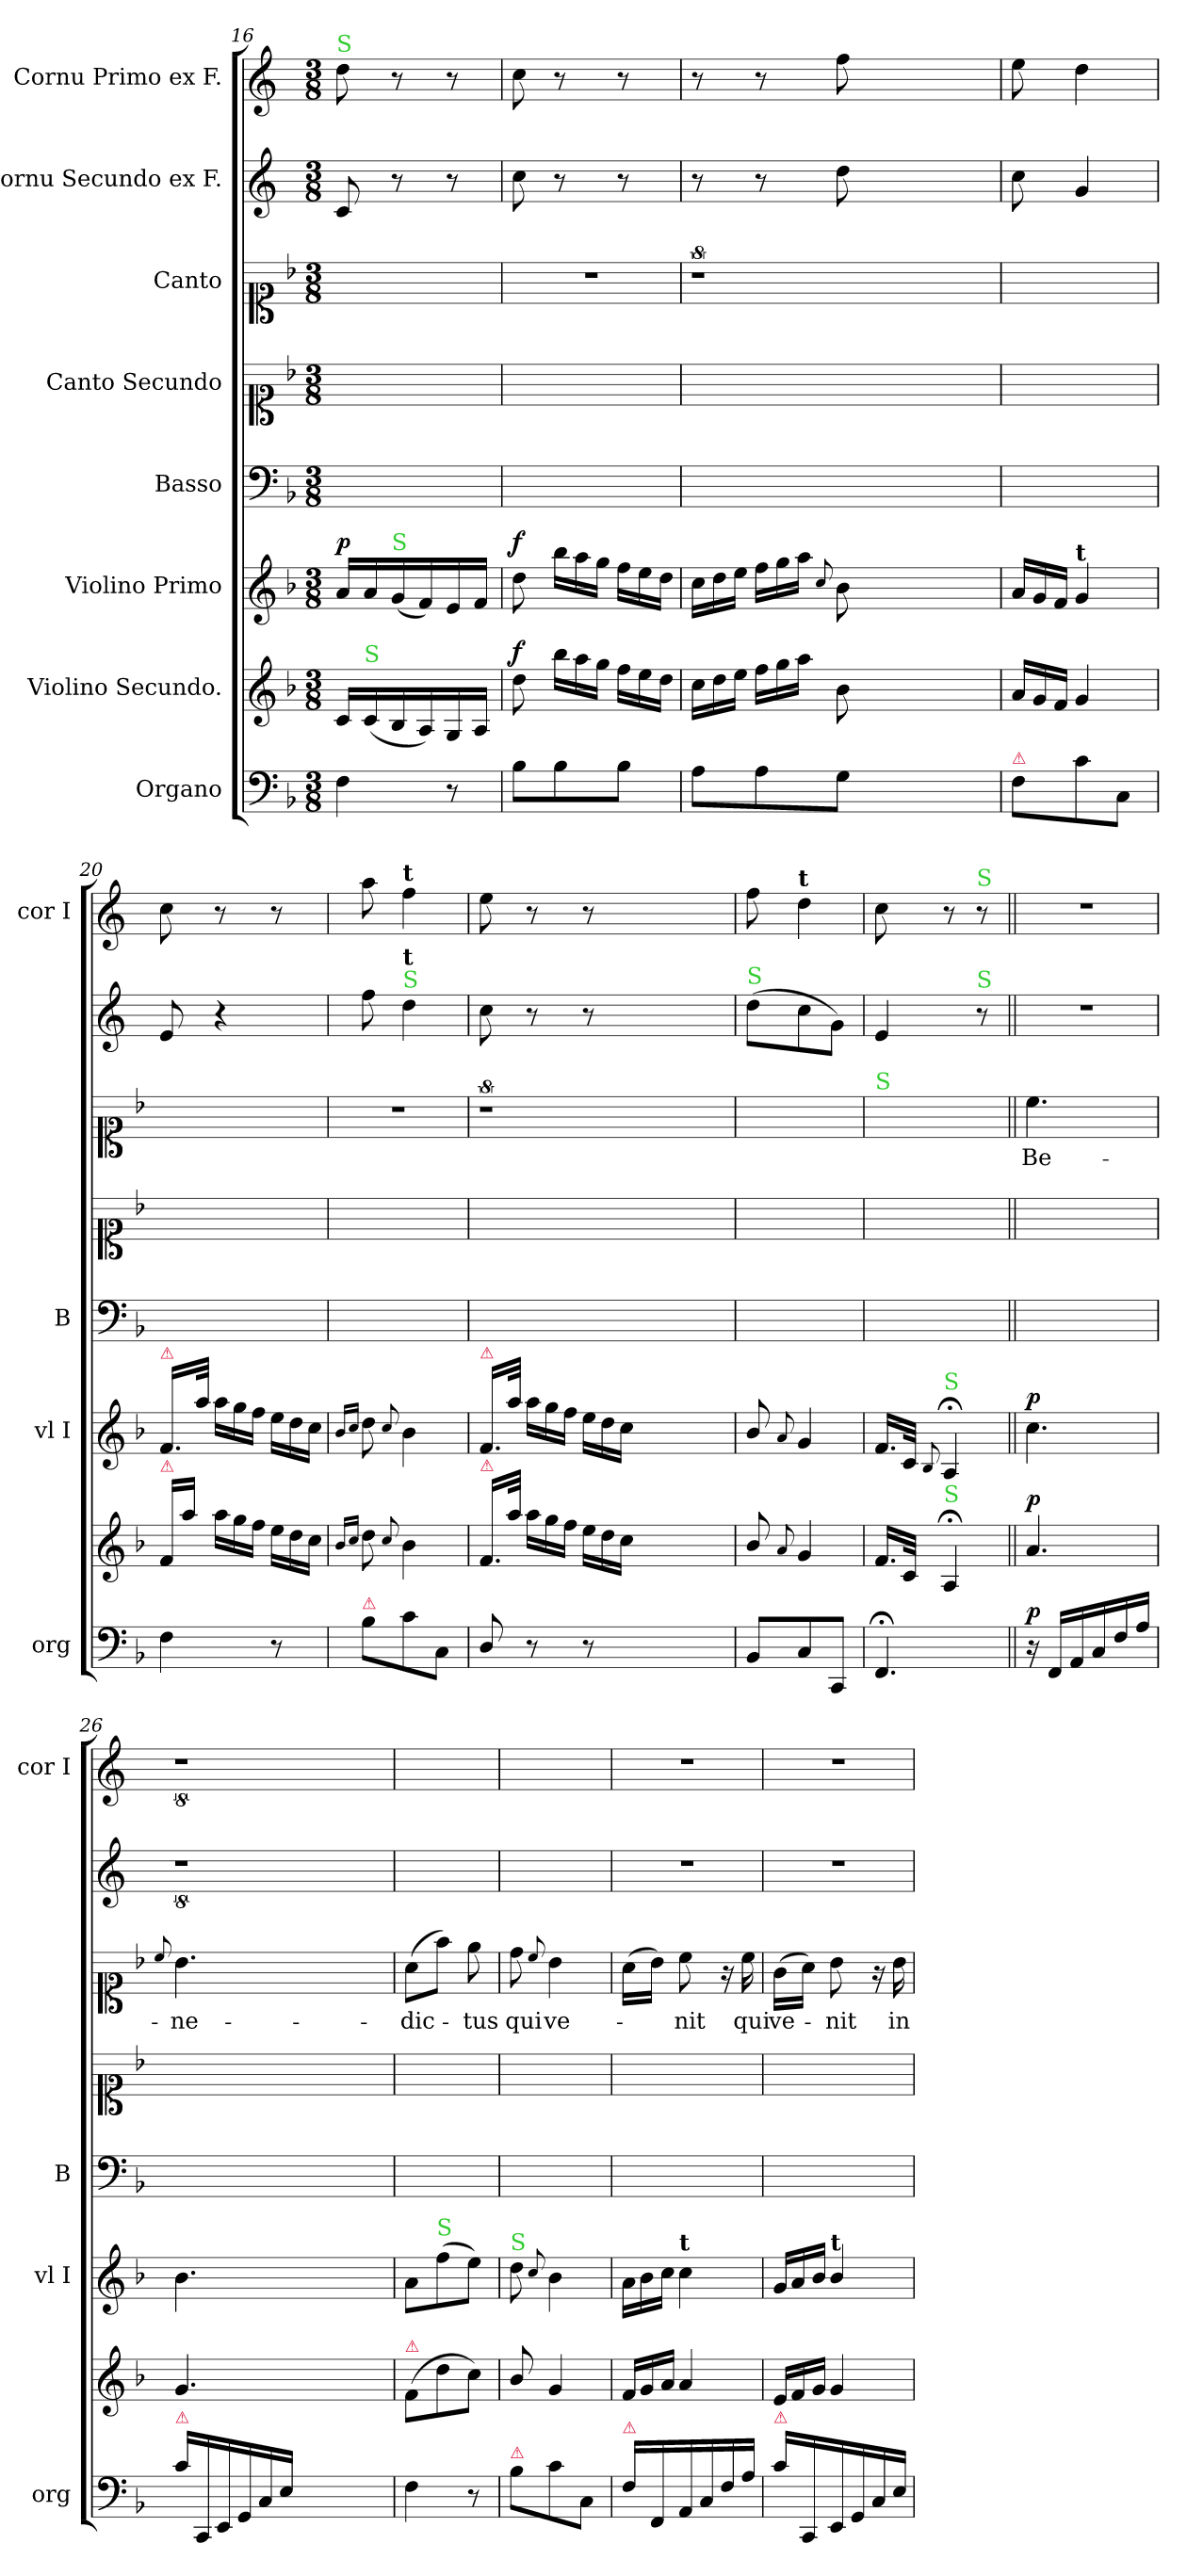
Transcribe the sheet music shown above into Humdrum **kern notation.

**kern	**dynam	**kern	**dynam	**kern	**dynam	**kern	**kern	**kern	**text	**kern	**kern
*part8	*part8	*part7	*part7	*part6	*part6	*part5	*part4	*part3	*part3	*part2	*part1
*staff8	*staff8	*staff7	*staff7	*staff6	*staff6	*staff5	*staff4	*staff3	*staff3	*staff2	*staff1
*I"Organo	*	*I"Violino Secundo.	*	*I"Violino Primo	*	*I"Basso	*I"Canto Secundo	*I"Canto	*	*I"Cornu Secundo ex F.	*I"Cornu Primo ex F.
*I'org	*	*	*	*I'vl I	*	*I'B	*	*	*	*	*I'cor I
*clefF4	*	*clefG2	*	*clefG2	*	*clefF4	*clefC1	*clefC1	*	*clefG2	*clefG2
*	*	*	*	*	*	*	*	*	*	*ITrd4c7	*ITrd4c7
*k[b-]	*	*k[b-]	*	*k[b-]	*	*k[b-]	*k[b-]	*k[b-]	*	*k[b-]	*k[b-]
*F:	*	*F:	*	*F:	*	*F:	*F:	*F:	*	*F:	*F:
*M3/8	*	*M3/8	*	*M3/8	*	*M3/8	*M3/8	*M3/8	*	*M3/8	*M3/8
=16	=16	=16	=16	=16	=16	=16	=16	=16	=16	=16	=16
!	!	!	!	!	!	!	!	!	!	!	!LO:TX:a:color=limegreen:t=S
!	!	!	!	!	!LO:DY:a	!	!	!	!	!	!
4F\	.	16c/LL	.	16a/LL	p	4.ryy	4.ryy	4.ryy	.	8F/	8g\
!	!	!LO:TX:a:color=limegreen:t=S	!	!	!	!	!	!	!	!	!
.	.	(16c/	.	16a/	.	.	.	.	.	.	.
!	!	!	!	!LO:TX:a:color=limegreen:t=S	!	!	!	!	!	!	!
.	.	16B-/	.	(16g/	.	.	.	.	.	8r	8r
.	.	16A/)	.	16f/)	.	.	.	.	.	.	.
8r	.	16G/	.	16e/	.	.	.	.	.	8r	8r
.	.	16A/JJ	.	16f/JJ	.	.	.	.	.	.	.
=17	=17	=17	=17	=17	=17	=17	=17	=17	=17	=17	=17
!	!	!	!LO:DY:a	!	!LO:DY:a	!	!	!	!	!	!
8B-\L	.	8dd\	f	8dd\	f	4.ryy	4.ryy	4.r	.	8f\	8f\
*	*	*Xtuplet	*	*Xtuplet	*	*	*	*	*	*	*
8B-\	.	24bb-\LL	.	24bb-\LL	.	.	.	.	.	8r	8r
.	.	24aa\	.	24aa\	.	.	.	.	.	.	.
.	.	24gg\JJ	.	24gg\JJ	.	.	.	.	.	.	.
8B-\J	.	24ff\LL	.	24ff\LL	.	.	.	.	.	8r	8r
.	.	24ee\	.	24ee\	.	.	.	.	.	.	.
.	.	24dd\JJ	.	24dd\JJ	.	.	.	.	.	.	.
=18	=18	=18	=18	=18	=18	=18	=18	=18	=18	=18	=18
8A\L	.	24cc\LL	.	24cc\LL	.	4.ryy	4.ryy	8%9r	.	8r	8r
.	.	24dd\	.	24dd\	.	.	.	.	.	.	.
.	.	24ee\JJ	.	24ee\JJ	.	.	.	.	.	.	.
8A\	.	24ff\LL	.	24ff\LL	.	.	.	.	.	8r	8r
.	.	24gg\	.	24gg\	.	.	.	.	.	.	.
.	.	24aa\JJ	.	24aa\JJ	.	.	.	.	.	.	.
.	.	.	.	8qqcc/	.	.	.	.	.	.	.
8G\J	.	8b-\	.	8b-\	.	.	.	.	.	8g\	8b-\
2.ryy	.	2.ryy	.	2.ryy	.	2.ryy	2.ryy	.	.	2.ryy	2.ryy
=19	=19	=19	=19	=19	=19	=19	=19	=19	=19	=19	=19
!LO:TX:a:color=crimson:t=⚠	!	!	!	!	!	!	!	!	!	!	!
8F\L	.	24a/LL	.	24a/LL	.	4.ryy	4.ryy	4.ryy	.	8f\	8a\
.	.	24g/	.	24g/	.	.	.	.	.	.	.
.	.	24f/JJ	.	24f/JJ	.	.	.	.	.	.	.
!	!	!	!	!LO:TX:a:B:t=t	!	!	!	!	!	!	!
8c\	.	4g/	.	4g/	.	.	.	.	.	4c/	4g\
8C/J	.	.	.	.	.	.	.	.	.	.	.
=20	=20	=20	=20	=20	=20	=20	=20	=20	=20	=20	=20
!	!	!	!	!LO:TX:a:color=crimson:t=⚠	!	!	!	!	!	!	!
!	!	!LO:TX:a:color=crimson:t=⚠	!	!	!	!	!	!	!	!	!
4F\	.	16f/LL	.	16.f/LL	.	4.ryy	4.ryy	4.ryy	.	8A/	8f\
.	.	16aa\JJ	.	.	.	.	.	.	.	.	.
.	.	.	.	32aa\JJk	.	.	.	.	.	.	.
.	.	24aa\LL	.	24aa\LL	.	.	.	.	.	4r	8r
.	.	24gg\	.	24gg\	.	.	.	.	.	.	.
.	.	24ff\JJ	.	24ff\JJ	.	.	.	.	.	.	.
8r	.	24ee\LL	.	24ee\LL	.	.	.	.	.	.	8r
.	.	24dd\	.	24dd\	.	.	.	.	.	.	.
.	.	24cc\JJ	.	24cc\JJ	.	.	.	.	.	.	.
=21	=21	=21	=21	=21	=21	=21	=21	=21	=21	=21	=21
.	.	16qqb-/LL	.	16qqb-/LL	.	.	.	.	.	.	.
.	.	16qqcc/JJ	.	16qqcc/JJ	.	.	.	.	.	.	.
!LO:TX:a:color=crimson:t=⚠	!	!	!	!	!	!	!	!	!	!	!
8B-\L	.	8dd\	.	8dd\	.	4.ryy	4.ryy	4.r	.	8b-\	8dd\
.	.	8qqcc/	.	8qqcc/	.	.	.	.	.	.	.
!	!	!	!	!	!	!	!	!	!	!	!LO:TX:a:B:t=t
!	!	!	!	!	!	!	!	!	!	!LO:TX:a:color=limegreen:t=S	!
!	!	!	!	!	!	!	!	!	!	!LO:TX:a:B:t=t	!
8c\	.	4b-\	.	4b-\	.	.	.	.	.	4g\	4b-\
8C\J	.	.	.	.	.	.	.	.	.	.	.
=22	=22	=22	=22	=22	=22	=22	=22	=22	=22	=22	=22
!	!	!	!	!LO:TX:a:color=crimson:t=⚠	!	!	!	!	!	!	!
!	!	!LO:TX:a:color=crimson:t=⚠	!	!	!	!	!	!	!	!	!
8D/	.	16.f/LL	.	16.f/LL	.	4.ryy	4.ryy	8%9r	.	8f\	8a\
.	.	32aa\JJk	.	32aa\JJk	.	.	.	.	.	.	.
8r	.	24aa\LL	.	24aa\LL	.	.	.	.	.	8r	8r
.	.	24gg\	.	24gg\	.	.	.	.	.	.	.
.	.	24ff\JJ	.	24ff\JJ	.	.	.	.	.	.	.
8r	.	24ee\LL	.	24ee\LL	.	.	.	.	.	8r	8r
.	.	24dd\	.	24dd\	.	.	.	.	.	.	.
.	.	24cc\JJ	.	24cc\JJ	.	.	.	.	.	.	.
2.ryy	.	2.ryy	.	2.ryy	.	2.ryy	2.ryy	.	.	2.ryy	2.ryy
=23	=23	=23	=23	=23	=23	=23	=23	=23	=23	=23	=23
!	!	!	!	!	!	!	!	!	!	!LO:TX:a:color=limegreen:t=S	!
8BB-/L	.	8b-/	.	8b-/	.	4.ryy	4.ryy	4.ryy	.	(8g\L	8b-\
.	.	8qqa/	.	8qqa/	.	.	.	.	.	.	.
!	!	!	!	!	!	!	!	!	!	!	!LO:TX:a:B:t=t
8C/	.	4g/	.	4g/	.	.	.	.	.	8f\	4g\
8CC/J	.	.	.	.	.	.	.	.	.	8c\J)	.
=24	=24	=24	=24	=24	=24	=24	=24	=24	=24	=24	=24
!	!	!	!	!	!	!	!	!LO:TX:a:color=limegreen:t=S	!	!	!
4.FF;</	.	16.f/LL	.	16.f/LL	.	4.ryy	4.ryy	4.ryy	.	4A/	8f\
.	.	32c/JJk	.	32c/JJk	.	.	.	.	.	.	.
.	.	.	.	8qqB-/	.	.	.	.	.	.	.
!	!	!	!	!LO:TX:a:color=limegreen:t=S	!	!	!	!	!	!	!
!	!	!LO:TX:a:color=limegreen:t=S	!	!	!	!	!	!	!	!	!
.	.	4A;</	.	4A;</	.	.	.	.	.	.	8r
!	!	!	!	!	!	!	!	!	!	!	!LO:TX:a:color=limegreen:t=S
!	!	!	!	!	!	!	!	!	!	!LO:TX:a:color=limegreen:t=S	!
.	.	.	.	.	.	.	.	.	.	8r	8r
=25||	=25||	=25||	=25||	=25||	=25||	=25||	=25||	=25||	=25||	=25||	=25||
!	!LO:DY:a	!	!LO:DY:a	!	!LO:DY:a	!	!	!	!	!	!
16r	p	4.a/	p	4.cc\	p	4.ryy	4.ryy	4.cc\	Be-	4.r	4.r
16FF/LL	.	.	.	.	.	.	.	.	.	.	.
16AA/	.	.	.	.	.	.	.	.	.	.	.
16C/	.	.	.	.	.	.	.	.	.	.	.
16F/	.	.	.	.	.	.	.	.	.	.	.
16A/JJ	.	.	.	.	.	.	.	.	.	.	.
=26	=26	=26	=26	=26	=26	=26	=26	=26	=26	=26	=26
.	.	.	.	.	.	.	.	8qqcc/	.	.	.
!LO:TX:a:color=crimson:t=⚠	!	!	!	!	!	!	!	!	!	!	!
16c\LL	.	4.g/	.	4.b-\	.	4.ryy	4.ryy	4.b-\	-ne-	8%9r	8%9r
16CC/	.	.	.	.	.	.	.	.	.	.	.
16EE/	.	.	.	.	.	.	.	.	.	.	.
16GG/	.	.	.	.	.	.	.	.	.	.	.
16C/	.	.	.	.	.	.	.	.	.	.	.
16E/JJ	.	.	.	.	.	.	.	.	.	.	.
2.ryy	.	2.ryy	.	2.ryy	.	2.ryy	2.ryy	2.ryy	.	.	.
=27	=27	=27	=27	=27	=27	=27	=27	=27	=27	=27	=27
!	!	!LO:TX:a:color=crimson:t=⚠	!	!	!	!	!	!	!	!	!
4F\	.	(8f/L	.	8a\L	.	4.ryy	4.ryy	(8a\L	-dic-	4.ryy	4.ryy
!	!	!	!	!LO:TX:a:color=limegreen:t=S	!	!	!	!	!	!	!
.	.	8dd\	.	(8ff\	.	.	.	8ff\J)	.	.	.
8r	.	8cc\J)	.	8ee\J)	.	.	.	8ee\	-tus	.	.
=28	=28	=28	=28	=28	=28	=28	=28	=28	=28	=28	=28
!	!	!	!	!LO:TX:a:color=limegreen:t=S	!	!	!	!	!	!	!
!LO:TX:a:color=crimson:t=⚠	!	!	!	!	!	!	!	!	!	!	!
8B-\L	.	8b-/	.	8dd\	.	4.ryy	4.ryy	8dd\	qui	4.ryy	4.ryy
.	.	.	.	8qqcc/	.	.	.	8qqcc/	.	.	.
8c\	.	4g/	.	4b-\	.	.	.	4b-\	ve-	.	.
8C/J	.	.	.	.	.	.	.	.	.	.	.
=29	=29	=29	=29	=29	=29	=29	=29	=29	=29	=29	=29
!LO:TX:a:color=crimson:t=⚠	!	!	!	!	!	!	!	!	!	!	!
16F\LL	.	24f/LL	.	24a\LL	.	4.ryy	4.ryy	(16a\LL	.	4.r	4.r
.	.	24g/	.	24b-\	.	.	.	.	.	.	.
16FF/	.	.	.	.	.	.	.	16b-\JJ)	.	.	.
.	.	24a/JJ	.	24cc\JJ	.	.	.	.	.	.	.
!	!	!	!	!LO:TX:a:B:t=t	!	!	!	!	!	!	!
16AA/	.	4a/	.	4cc\	.	.	.	8cc\	-nit	.	.
16C/	.	.	.	.	.	.	.	.	.	.	.
16F/	.	.	.	.	.	.	.	16r	.	.	.
16A/JJ	.	.	.	.	.	.	.	16cc\	qui	.	.
=30	=30	=30	=30	=30	=30	=30	=30	=30	=30	=30	=30
!LO:TX:a:color=crimson:t=⚠	!	!	!	!	!	!	!	!	!	!	!
16c\LL	.	24e/LL	.	24g/LL	.	4.ryy	4.ryy	(16g\LL	ve-	4.r	4.r
.	.	24f/	.	24a/	.	.	.	.	.	.	.
16CC/	.	.	.	.	.	.	.	16a\JJ)	.	.	.
.	.	24g/JJ	.	24b-/JJ	.	.	.	.	.	.	.
!	!	!	!	!LO:TX:a:B:t=t	!	!	!	!	!	!	!
16EE/	.	4g/	.	4b-/	.	.	.	8b-\	-nit	.	.
16GG/	.	.	.	.	.	.	.	.	.	.	.
16C/	.	.	.	.	.	.	.	16r	.	.	.
16E/JJ	.	.	.	.	.	.	.	16b-\	in	.	.
=	=	=	=	=	=	=	=	=	=	=	=
*-	*-	*-	*-	*-	*-	*-	*-	*-	*-	*-	*-
